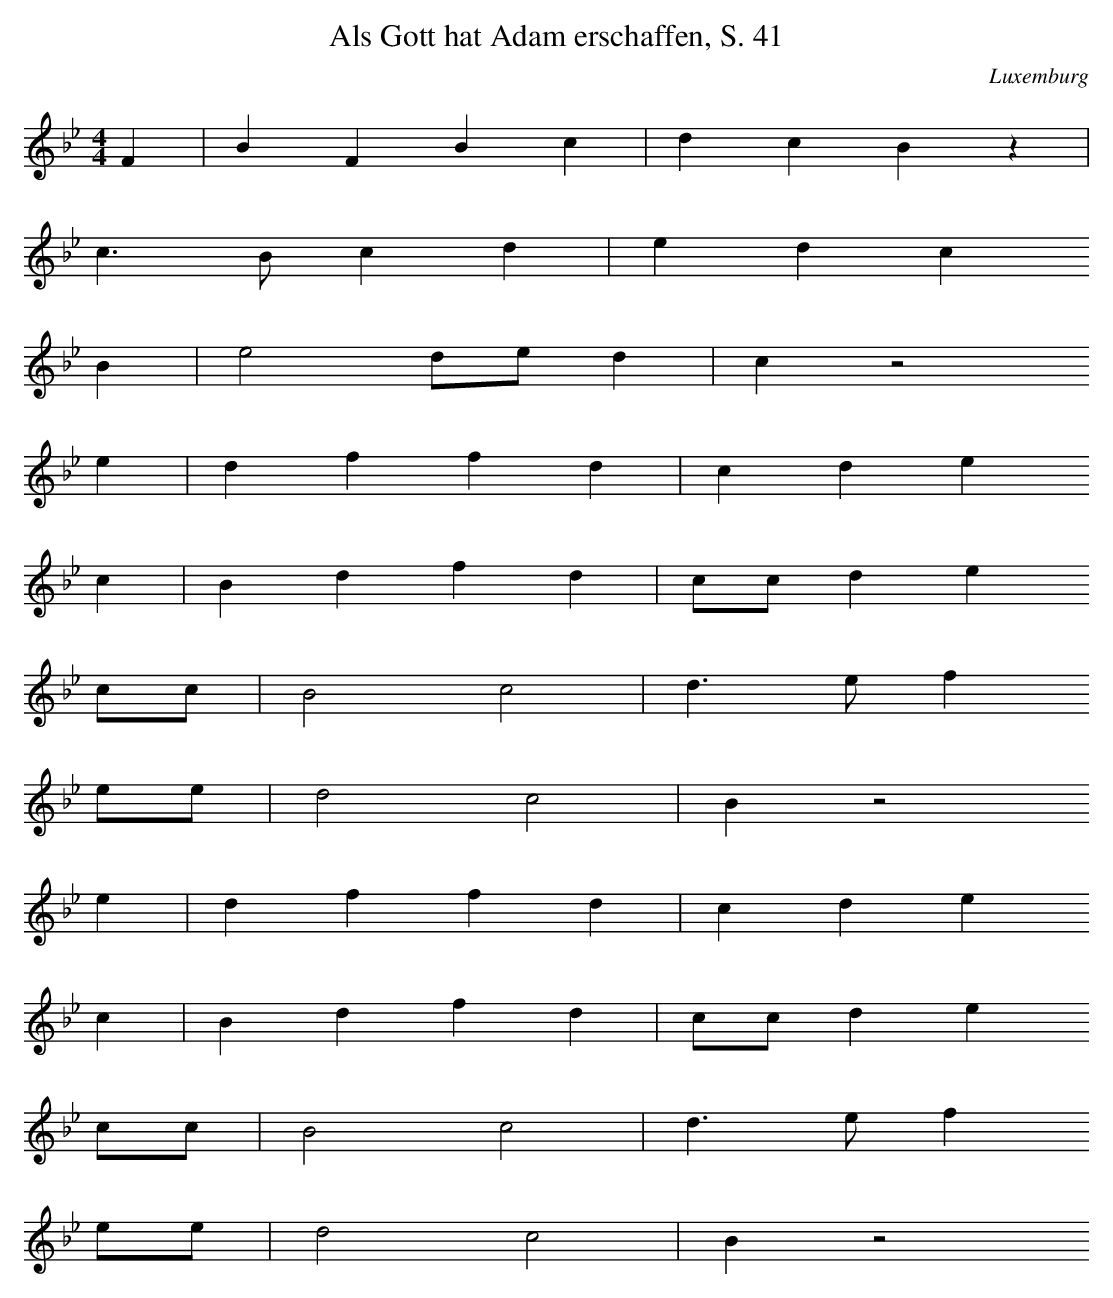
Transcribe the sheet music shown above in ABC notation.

X:1
T: Als Gott hat Adam erschaffen, S. 41
O: Luxemburg
M: 4/4
L: 1/8
K: Bb
F2 | B2F2B2c2 | d2c2B2z2 |
c3Bc2d2 | e2d2c2
B2 | e4ded2 | c2z4
e2 | d2f2f2d2 | c2d2e2
c2 | B2d2f2d2 | ccd2e2
cc | B4c4 | d3ef2
ee | d4c4 | B2z4
e2 | d2f2f2d2 | c2d2e2
c2 | B2d2f2d2 | ccd2e2
cc | B4c4 | d3ef2
ee | d4c4 | B2z4
